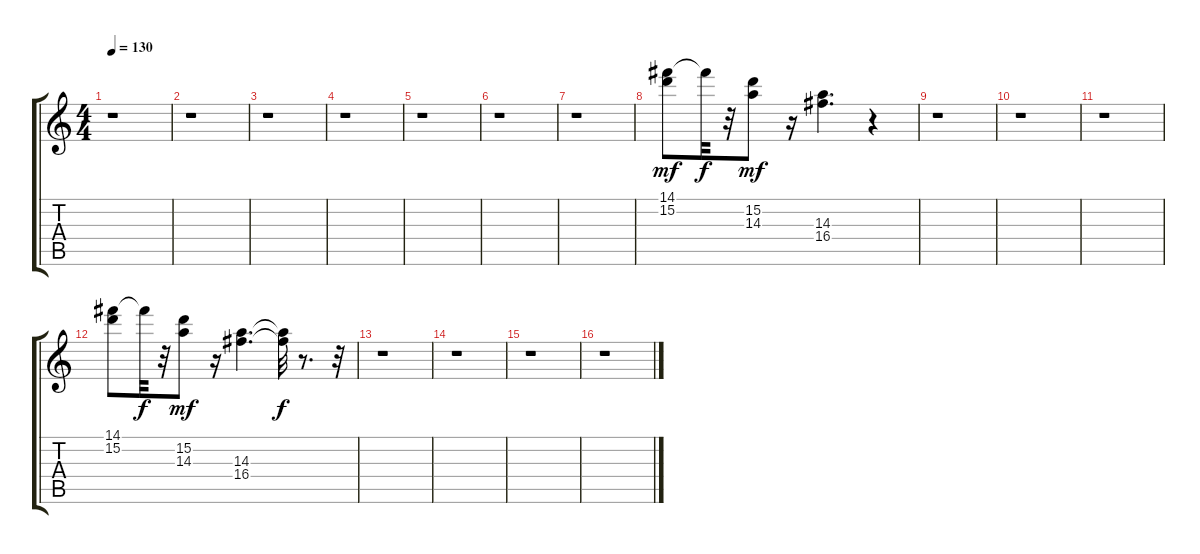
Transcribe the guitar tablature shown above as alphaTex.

\track "" {instrument overdrivenguitar}
\staff {score tabs}
\tuning (E4 B3 G3 D3 A2 E2) {hide}
\ts (4 4)
\tempo 130
\clef g2
\ks c
r.1{dy f} |
r.1 |
r.1 |
r.1 |
r.1 |
r.1 |
r.1 |
(14.1 15.2).8{dy mf} 14.1{t}.32{dy f} r.32 (15.2 14.3).8{dy mf} r.16 (14.3 16.4).4{d} r.4 |
r.1 |
r.1 |
r.1 |
(14.1 15.2).8 14.1{t}.32{dy f} r.32 (15.2 14.3).8{dy mf} r.16 (14.3 16.4).4{d} (14.3{t} 16.4{t}).32{dy f} r.8{d} r.32 |
r.1 |
r.1 |
r.1 |
r.1
